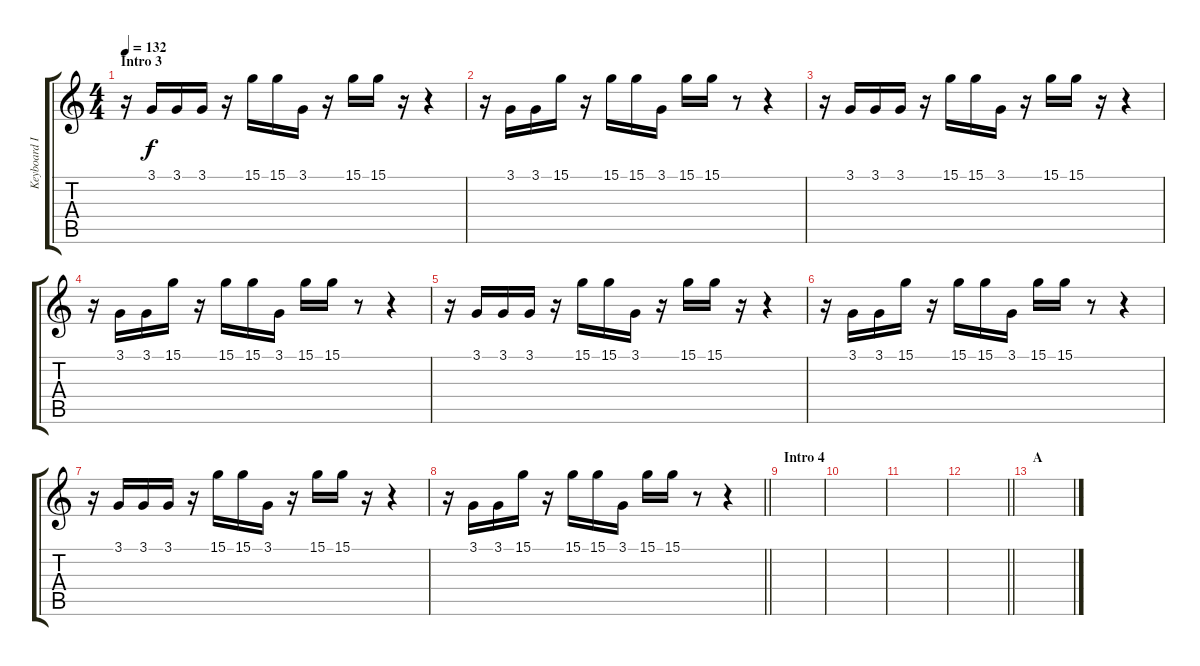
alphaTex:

\track ("Keyboard I" "Keyboard I") {instrument lead1square}
\staff {score tabs}
\tuning (E4 B3 G3 D3 A2 E2) {hide}
\ts (4 4)
\section ("" "Intro 3")
\tempo 132
\clef g2
\ks c
r.16{dy f} 3.1.16 3.1.16 3.1.16 r.16 15.1.16 15.1.16 3.1.16 r.16 15.1.16 15.1.16 r.16 r.4 |
r.16 3.1.16 3.1.16 15.1.16 r.16 15.1.16 15.1.16 3.1.16 15.1.16 15.1.16 r.8 r.4 |
r.16 3.1.16 3.1.16 3.1.16 r.16 15.1.16 15.1.16 3.1.16 r.16 15.1.16 15.1.16 r.16 r.4 |
r.16 3.1.16 3.1.16 15.1.16 r.16 15.1.16 15.1.16 3.1.16 15.1.16 15.1.16 r.8 r.4 |
r.16 3.1.16 3.1.16 3.1.16 r.16 15.1.16 15.1.16 3.1.16 r.16 15.1.16 15.1.16 r.16 r.4 |
r.16 3.1.16 3.1.16 15.1.16 r.16 15.1.16 15.1.16 3.1.16 15.1.16 15.1.16 r.8 r.4 |
r.16 3.1.16 3.1.16 3.1.16 r.16 15.1.16 15.1.16 3.1.16 r.16 15.1.16 15.1.16 r.16 r.4 |
\barLineRight lightlight
r.16 3.1.16 3.1.16 15.1.16 r.16 15.1.16 15.1.16 3.1.16 15.1.16 15.1.16 r.8 r.4 |
\section ("" "Intro 4")
|
|
|
\barLineRight lightlight
|
\section ("" "A")
